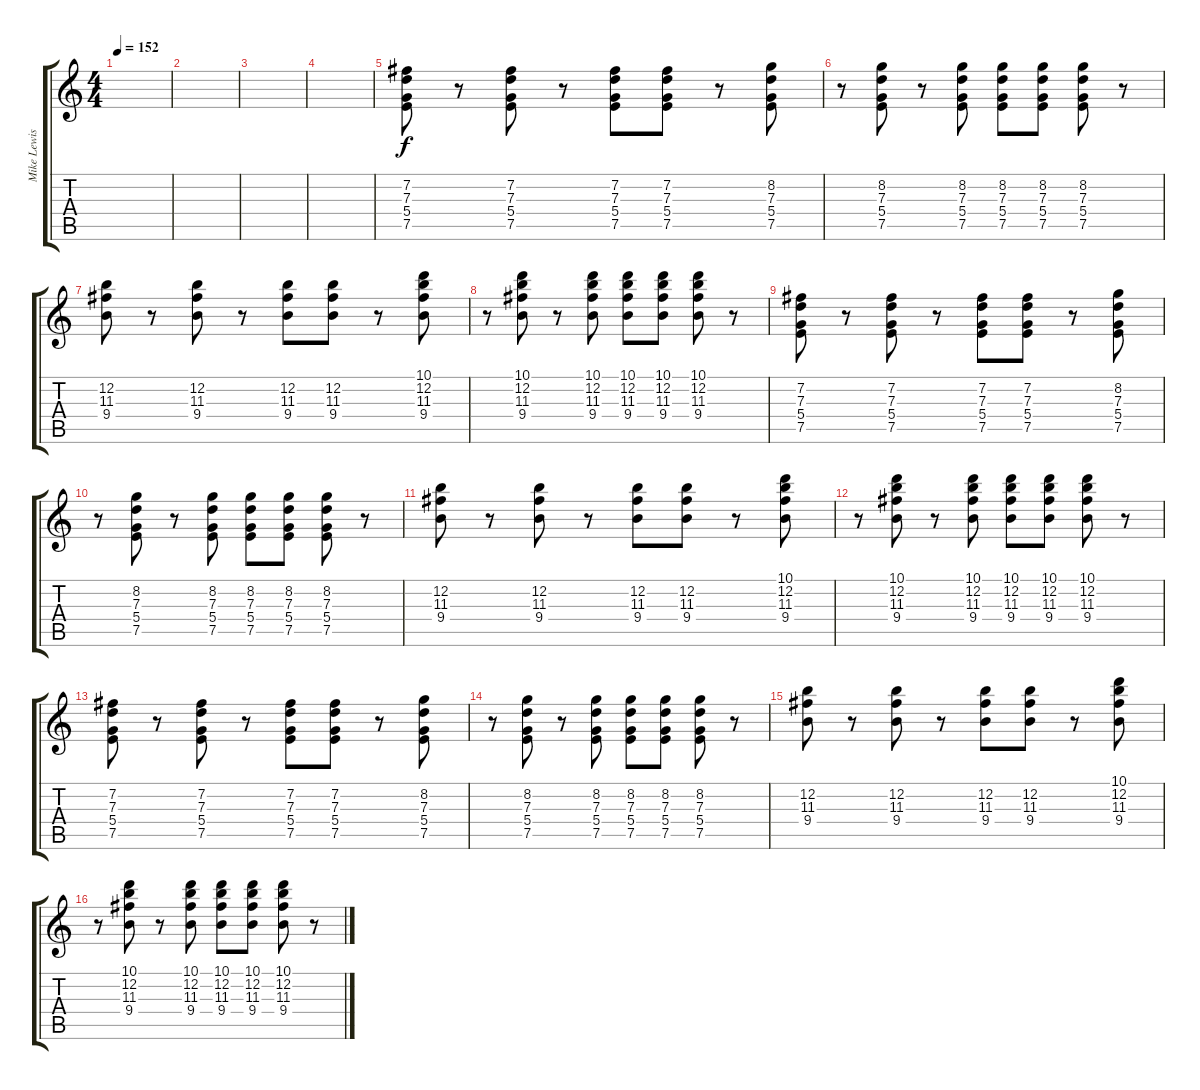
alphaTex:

\track ("Mike Lewis" "Mike Lewis") {instrument distortionguitar}
\staff {score tabs}
\tuning (E4 B3 G3 D3 A2 D2) {hide}
\ts (4 4)
\tempo 152
\clef g2
\ks c
|
|
|
|
(7.2 7.3 5.4 7.5).8{volume 10 instrument distortionguitar} r.8 (7.2 7.3 5.4 7.5).8 r.8 (7.2 7.3 5.4 7.5).8 (7.2 7.3 5.4 7.5).8 r.8 (8.2 7.3 5.4 7.5).8 |
r.8 (8.2 7.3 5.4 7.5).8 r.8 (8.2 7.3 5.4 7.5).8 (8.2 7.3 5.4 7.5).8 (8.2 7.3 5.4 7.5).8 (8.2 7.3 5.4 7.5).8 r.8 |
(12.2 11.3 9.4).8 r.8 (12.2 11.3 9.4).8 r.8 (12.2 11.3 9.4).8 (12.2 11.3 9.4).8 r.8 (10.1 12.2 11.3 9.4).8 |
r.8 (10.1 12.2 11.3 9.4).8 r.8 (10.1 12.2 11.3 9.4).8 (10.1 12.2 11.3 9.4).8 (10.1 12.2 11.3 9.4).8 (10.1 12.2 11.3 9.4).8 r.8 |
(7.2 7.3 5.4 7.5).8 r.8 (7.2 7.3 5.4 7.5).8 r.8 (7.2 7.3 5.4 7.5).8 (7.2 7.3 5.4 7.5).8 r.8 (8.2 7.3 5.4 7.5).8 |
r.8 (8.2 7.3 5.4 7.5).8 r.8 (8.2 7.3 5.4 7.5).8 (8.2 7.3 5.4 7.5).8 (8.2 7.3 5.4 7.5).8 (8.2 7.3 5.4 7.5).8 r.8 |
(12.2 11.3 9.4).8 r.8 (12.2 11.3 9.4).8 r.8 (12.2 11.3 9.4).8 (12.2 11.3 9.4).8 r.8 (10.1 12.2 11.3 9.4).8 |
r.8 (10.1 12.2 11.3 9.4).8 r.8 (10.1 12.2 11.3 9.4).8 (10.1 12.2 11.3 9.4).8 (10.1 12.2 11.3 9.4).8 (10.1 12.2 11.3 9.4).8 r.8 |
(7.2 7.3 5.4 7.5).8 r.8 (7.2 7.3 5.4 7.5).8 r.8 (7.2 7.3 5.4 7.5).8 (7.2 7.3 5.4 7.5).8 r.8 (8.2 7.3 5.4 7.5).8 |
r.8 (8.2 7.3 5.4 7.5).8 r.8 (8.2 7.3 5.4 7.5).8 (8.2 7.3 5.4 7.5).8 (8.2 7.3 5.4 7.5).8 (8.2 7.3 5.4 7.5).8 r.8 |
(12.2 11.3 9.4).8 r.8 (12.2 11.3 9.4).8 r.8 (12.2 11.3 9.4).8 (12.2 11.3 9.4).8 r.8 (10.1 12.2 11.3 9.4).8 |
r.8 (10.1 12.2 11.3 9.4).8 r.8 (10.1 12.2 11.3 9.4).8 (10.1 12.2 11.3 9.4).8 (10.1 12.2 11.3 9.4).8 (10.1 12.2 11.3 9.4).8 r.8
